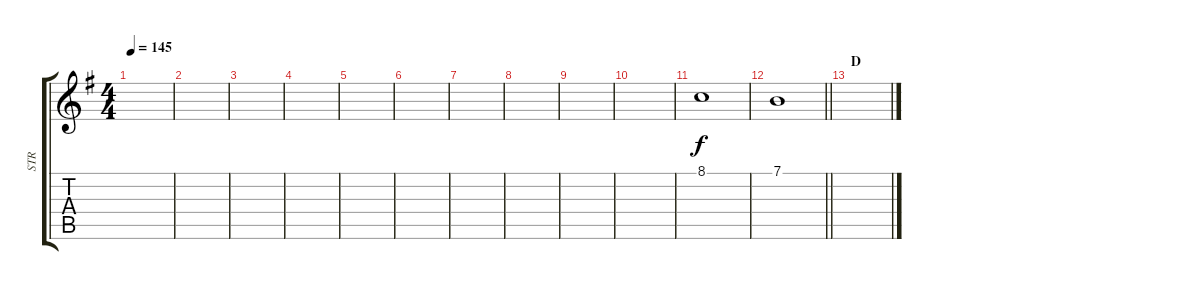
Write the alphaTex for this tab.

\track ("STR" "STR") {instrument stringensemble1}
\staff {score tabs}
\tuning (E4 B3 G3 D3 A2 E2) {hide}
\ts (4 4)
\tempo 145
\clef g2
\ks g
|
|
|
|
|
|
|
|
|
|
8.1.1 |
\barLineRight lightlight
7.1.1 |
\section ("" "D")
